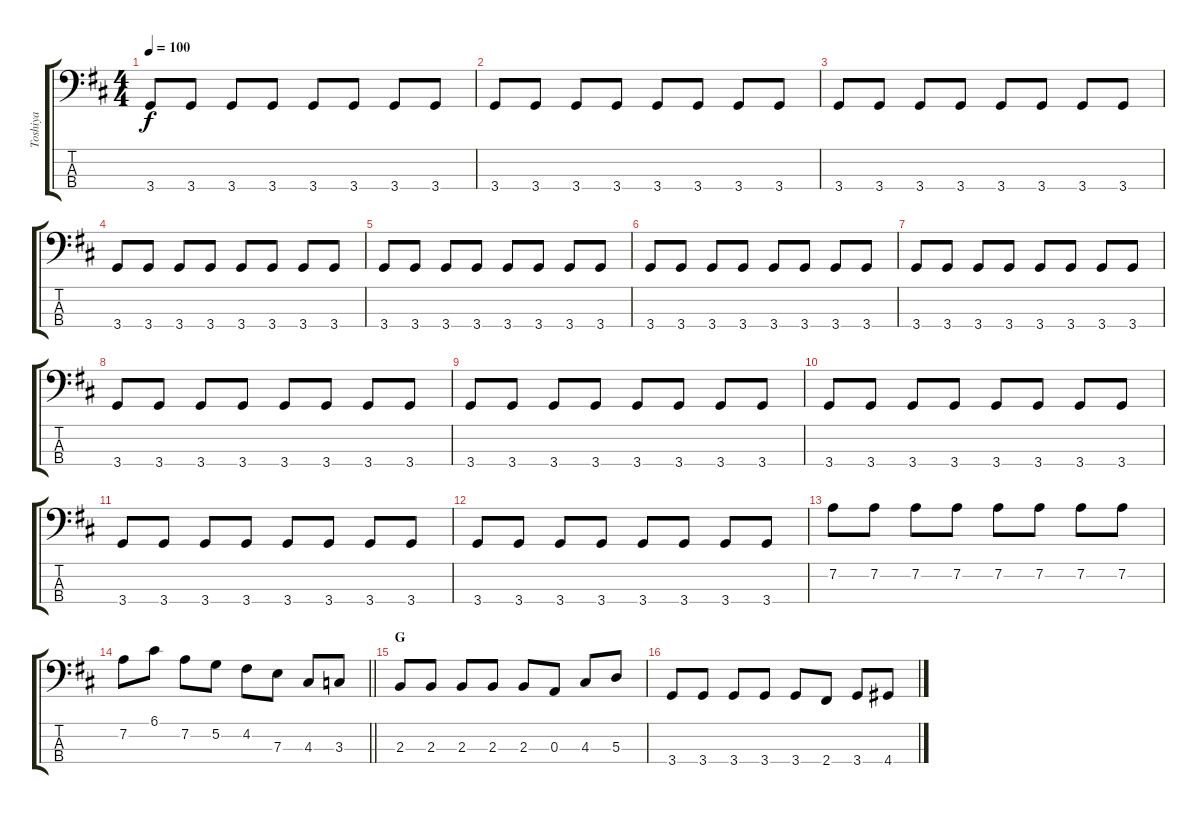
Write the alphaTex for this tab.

\track ("Toshiya" "Toshiya") {instrument electricbasspick}
\staff {score tabs}
\tuning (G2 D2 A1 E1) {hide}
\ts (4 4)
\tempo 100
\clef f4
\ks d
3.4.8{dy f} 3.4.8 3.4.8 3.4.8 3.4.8 3.4.8 3.4.8 3.4.8 |
3.4.8 3.4.8 3.4.8 3.4.8 3.4.8 3.4.8 3.4.8 3.4.8 |
3.4.8 3.4.8 3.4.8 3.4.8 3.4.8 3.4.8 3.4.8 3.4.8 |
3.4.8 3.4.8 3.4.8 3.4.8 3.4.8 3.4.8 3.4.8 3.4.8 |
3.4.8 3.4.8 3.4.8 3.4.8 3.4.8 3.4.8 3.4.8 3.4.8 |
3.4.8 3.4.8 3.4.8 3.4.8 3.4.8 3.4.8 3.4.8 3.4.8 |
3.4.8 3.4.8 3.4.8 3.4.8 3.4.8 3.4.8 3.4.8 3.4.8 |
3.4.8 3.4.8 3.4.8 3.4.8 3.4.8 3.4.8 3.4.8 3.4.8 |
3.4.8 3.4.8 3.4.8 3.4.8 3.4.8 3.4.8 3.4.8 3.4.8 |
3.4.8 3.4.8 3.4.8 3.4.8 3.4.8 3.4.8 3.4.8 3.4.8 |
3.4.8 3.4.8 3.4.8 3.4.8 3.4.8 3.4.8 3.4.8 3.4.8 |
3.4.8 3.4.8 3.4.8 3.4.8 3.4.8 3.4.8 3.4.8 3.4.8 |
7.2.8 7.2.8 7.2.8 7.2.8 7.2.8 7.2.8 7.2.8 7.2.8 |
\barLineRight lightlight
7.2.8 6.1.8 7.2.8 5.2.8 4.2.8 7.3.8 4.3.8 3.3.8 |
\section ("" "G")
2.3.8 2.3.8 2.3.8 2.3.8 2.3.8 0.3.8 4.3.8 5.3.8 |
3.4.8 3.4.8 3.4.8 3.4.8 3.4.8 2.4.8 3.4.8 4.4.8
